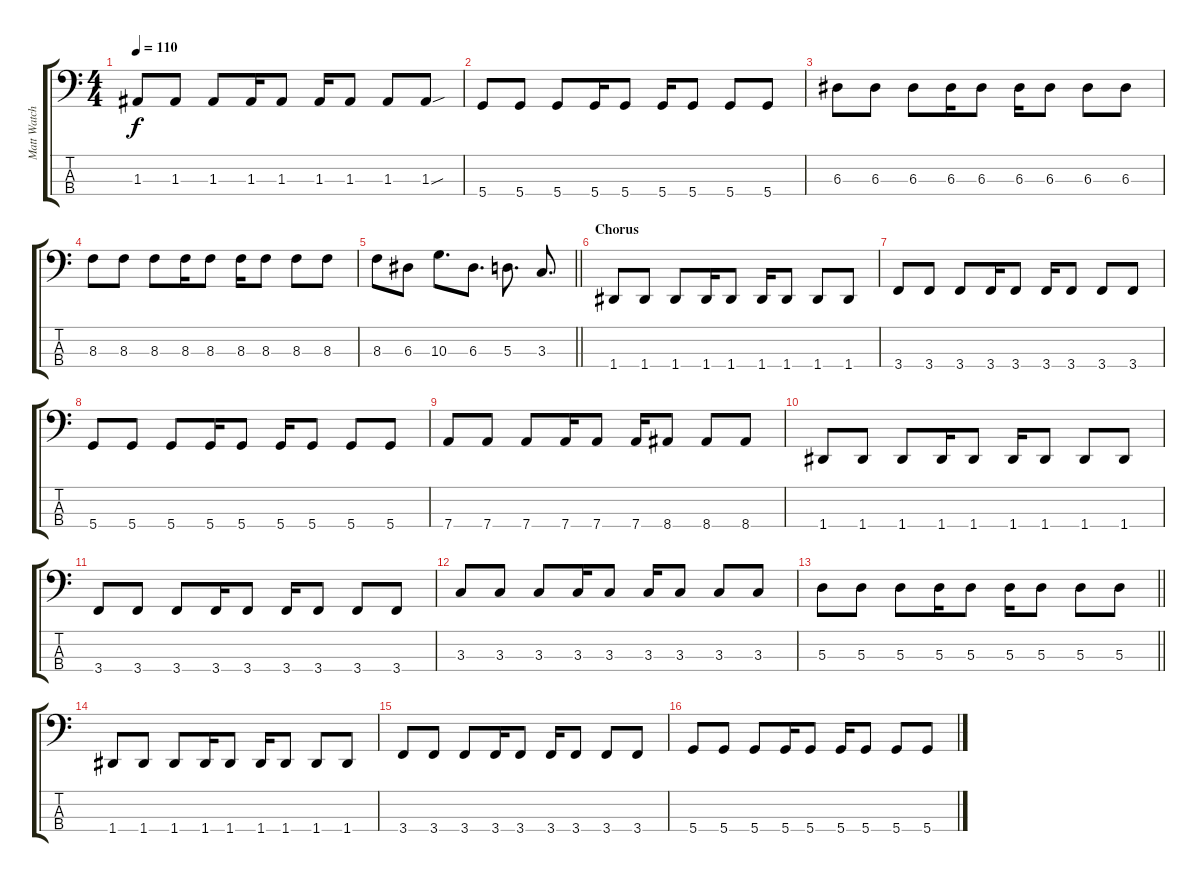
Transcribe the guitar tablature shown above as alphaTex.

\track ("Matt Watcher [Bass]" "Matt Watch") {instrument electricbassfinger}
\staff {score tabs}
\tuning (G2 D2 A1 D1) {hide}
\ts (4 4)
\tempo 110
\clef f4
\ks c
1.3.8{dy f} 1.3.8 1.3.8 1.3.16 1.3.8 1.3.16 1.3.8 1.3.8 1.3{sou}.8 |
5.4.8 5.4.8 5.4.8 5.4.16 5.4.8 5.4.16 5.4.8 5.4.8 5.4.8 |
6.3.8 6.3.8 6.3.8 6.3.16 6.3.8 6.3.16 6.3.8 6.3.8 6.3.8 |
8.3.8 8.3.8 8.3.8 8.3.16 8.3.8 8.3.16 8.3.8 8.3.8 8.3.8 |
\barLineRight lightlight
8.3.8 6.3.8 10.3.8{d} 6.3.8{d} 5.3.8{d} 3.3.8{d} |
\section ("" "Chorus")
1.4.8 1.4.8 1.4.8 1.4.16 1.4.8 1.4.16 1.4.8 1.4.8 1.4.8 |
3.4.8 3.4.8 3.4.8 3.4.16 3.4.8 3.4.16 3.4.8 3.4.8 3.4.8 |
5.4.8 5.4.8 5.4.8 5.4.16 5.4.8 5.4.16 5.4.8 5.4.8 5.4.8 |
7.4.8 7.4.8 7.4.8 7.4.16 7.4.8 7.4.16 8.4.8 8.4.8 8.4.8 |
1.4.8 1.4.8 1.4.8 1.4.16 1.4.8 1.4.16 1.4.8 1.4.8 1.4.8 |
3.4.8 3.4.8 3.4.8 3.4.16 3.4.8 3.4.16 3.4.8 3.4.8 3.4.8 |
3.3.8 3.3.8 3.3.8 3.3.16 3.3.8 3.3.16 3.3.8 3.3.8 3.3.8 |
\barLineRight lightlight
5.3.8 5.3.8 5.3.8 5.3.16 5.3.8 5.3.16 5.3.8 5.3.8 5.3.8 |
1.4.8 1.4.8 1.4.8 1.4.16 1.4.8 1.4.16 1.4.8 1.4.8 1.4.8 |
3.4.8 3.4.8 3.4.8 3.4.16 3.4.8 3.4.16 3.4.8 3.4.8 3.4.8 |
5.4.8 5.4.8 5.4.8 5.4.16 5.4.8 5.4.16 5.4.8 5.4.8 5.4.8
